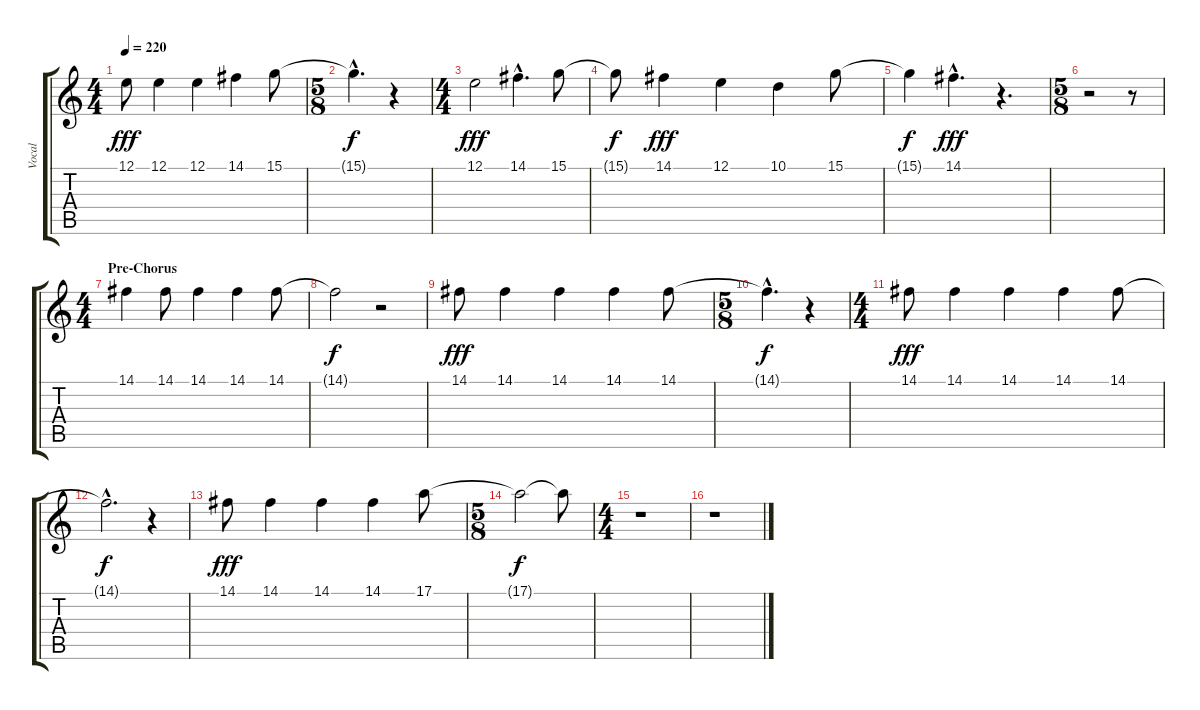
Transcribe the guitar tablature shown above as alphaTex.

\track ("Vocal" "Vocal") {instrument lead2sawtooth}
\staff {score tabs}
\tuning (E4 B3 G3 D3 A2 E2) {hide}
\ts (4 4)
\tempo 220
\clef g2
\ks c
12.1.8{dy fff} 12.1.4 12.1.4 14.1.4 15.1.8 |
\ts (5 8)
15.1{hac t}.4{d dy f} r.4 |
\ts (4 4)
12.1.2{dy fff} 14.1{hac}.4{d} 15.1.8 |
15.1{t}.8{dy f} 14.1.4{dy fff} 12.1.4 10.1.4 15.1.8 |
15.1{t}.4{dy f} 14.1{hac}.4{d dy fff} r.4{d} |
\ts (5 8)
r.2 r.8 |
\ts (4 4)
\section ("" "Pre-Chorus")
14.1.4 14.1.8 14.1.4 14.1.4 14.1.8 |
14.1{t}.2{dy f} r.2 |
14.1.8{dy fff} 14.1.4 14.1.4 14.1.4 14.1.8 |
\ts (5 8)
14.1{hac t}.4{d dy f} r.4 |
\ts (4 4)
14.1.8{dy fff} 14.1.4 14.1.4 14.1.4 14.1.8 |
14.1{hac t}.2{d dy f} r.4 |
14.1.8{dy fff} 14.1.4 14.1.4 14.1.4 17.1.8 |
\ts (5 8)
17.1{t}.2{dy f} 17.1{t}.8 |
\ts (4 4)
r.1 |
r.1
